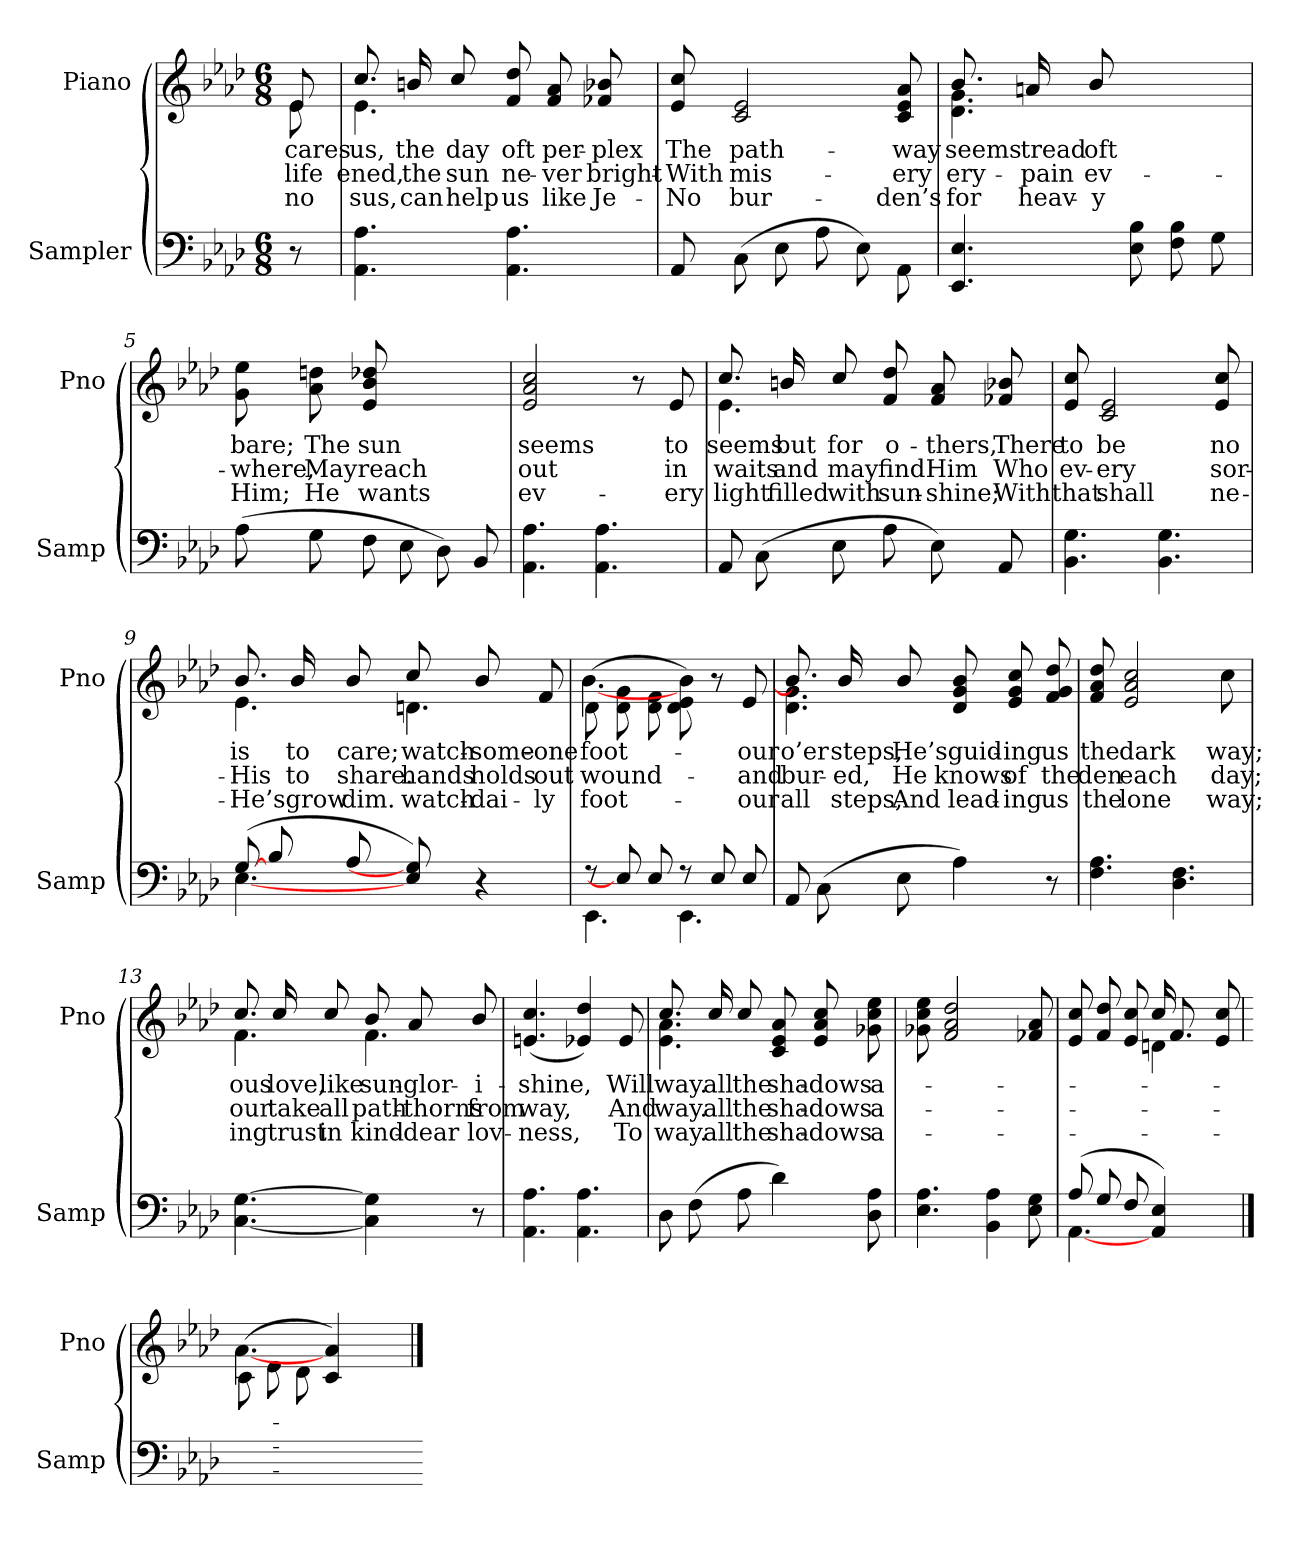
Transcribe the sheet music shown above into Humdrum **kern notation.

**kern	**kern	**text	**text	**text
*part2	*part1	*part1	*part1	*part1
*staff2	*staff1	*staff1	*staff1	*staff1
*I"Sampler	*I"Piano	*	*	*
*I'Samp	*I'Pno	*	*	*
*clefF4	*clefG2	*	*	*
*k[b-e-a-d-]	*k[b-e-a-d-]	*	*	*
*A-:	*A-:	*	*	*
*M6/8	*M6/8	*	*	*
=1	=1	=1	=1	=1
*	*^	*	*	*
8r	8e-/	8e-	cares	life	no
=2	=2	=2	=2	=2	=2
4.AA- 4.A-	8.cc/	4.e-	us,	-ened,	-sus,
.	16bn/	.	the	the	can
.	8cc/	.	day	sun	help
4.AA- 4.A-	8f 8dd-	4.ryy	oft	ne-	us
.	8f 8a-	.	per-	-ver	like
.	8f-X 8b-X	.	-plex	bright-	Je-
*	*v	*v	*	*	*
=3	=3	=3	=3	=3
8AA-/	8e- 8cc	The	With	No
(8C\	2c 2e-	path-	mis-	bur-
8E-\	.	.	.	.
8A-\	.	.	.	.
8E-\)	.	.	.	.
8AA-\	8c 8e- 8a-	-way	-ery	-den’s
=4	=4	=4	=4	=4
*	*^	*	*	*
4.EE- 4.E-	8.b-/	4.d- 4.g	seems	-ery-	for
.	16an/	.	tread	pain	heav-
.	8b-/	.	oft	ev-	-y
8E- 8B-	4.ryy	4.ryy	.	.	.
8F 8B-	.	.	.	.	.
8G	.	.	.	.	.
*	*v	*v	*	*	*
=5	=5	=5	=5	=5
(8A-\	8g 8ee-	bare;	-where,	Him;
8G\	8a- 8ddn	The	May	He
8F\	8e- 8b- 8dd-X	sun	reach	wants
8E-\	4.ryy	.	.	.
8D-\)	.	.	.	.
8BB-	.	.	.	.
=6	=6	=6	=6	=6
4.AA- 4.A-	2e- 2a- 2cc	seems	out	ev-
4.AA- 4.A-	.	.	.	.
.	8r	.	.	.
.	8e-	to	in	-ery
=7	=7	=7	=7	=7
*	*^	*	*	*
8AA-/	8.cc/	4.e-	seems	waits	light
(8C\	.	.	.	.	.
.	16bn/	.	but	and	filled
8E-\	8cc/	.	for	may	with
8A-\	8f 8dd-	4.ryy	o-	find	sun-
8E-\)	8f 8a-	.	-thers,	Him	-shine;
8AA-	8f-X 8b-X	.	There	Who	With
*	*v	*v	*	*	*
=8	=8	=8	=8	=8
4.BB- 4.G	8e- 8cc	to	ev-	that
.	2c 2e-	be	-ery	shall
4.BB- 4.G	.	.	.	.
.	8e- 8cc	no	sor-	ne-
=9	=9	=9	=9	=9
*^	*^	*	*	*
([8G/	[4.E-	8.b-/	4.e-	is	His	He’s
8B-/	.	.	.	.	.	.
.	.	16b-/	.	to	to	grow
8A-/	.	8b-/	.	care;	share.	dim.
8E-/ 8G/])	4.ryy	8cc/	4.dn	watch-	hands	watch-
4r	.	8b-/	.	some-	holds	dai-
.	.	8f/	.	-one	out	-ly
=10	=10	=10	=10	=10	=10	=10
8r	4.EE-	(8d-\	[4.b-	foot-	wound-	foot-
8E-/]	.	8d-\ 8g\	.	.	.	.
8E-/	.	8d-\ 8f\	.	.	.	.
8r	4.EE-	8d-\ 8e-\ 8b-\)	4.ryy	.	.	.
8E-/	.	8r	.	.	.	.
8E-/	.	8e-	.	our	and	our
*v	*v	*	*	*	*	*
=11	=11	=11	=11	=11	=11
8AA-/	8.b-/]	4.d- 4.g	o’er	bur-	all
(8C\	.	.	.	.	.
.	16b-/	.	-steps,	-ed,	-steps,
8E-\	8b-/	.	He’s	He	And
4A-)	8d- 8g 8b-	4.ryy	guid-	knows	lead-
.	8e- 8g 8cc	.	-ing	of	-ing
8r	8f 8g 8dd-	.	us	the	us
*	*v	*v	*	*	*
=12	=12	=12	=12	=12
4.F 4.A-	8f 8a- 8dd-	the	-den	the
.	2e- 2a- 2cc	dark	each	lone
4.D- 4.F	.	.	.	.
.	8cc	way;	day;	way;
=13	=13	=13	=13	=13
*	*^	*	*	*
[4.C [4.G	8.cc/	4.f	-ous	our	-ing
.	16cc/	.	love,	take	trust
.	8cc/	.	like	all	in
4C] 4G]	8b-/	4.f	sun-	path-	kind-
.	8a-/	.	glor-	thorns	dear
8r	8b-/	.	-i-	from	lov-
*	*v	*v	*	*	*
=14	=14	=14	=14	=14
4.AA- 4.A-	(4.en 4.cc	-shine,	-way,	-ness,
4.AA- 4.A-	4e-X 4dd-)	.	.	.
.	8e-	Will	And	To
=15	=15	=15	=15	=15
*	*^	*	*	*
8D-\	8.cc/	4.e- 4.a-	-way.	-way.	-way.
(8F\	.	.	.	.	.
.	16cc/	.	all	all	all
8A-\	8cc/	.	the	the	the
4d-)	8c 8e- 8a-	4.ryy	sha-	sha-	sha-
.	8e- 8a- 8cc	.	-dows	-dows	-dows
8D- 8A-	8g-X 8cc 8ee-	.	a-	a-	a-
*	*v	*v	*	*	*
=16	=16	=16	=16	=16
4.E- 4.A-	8g-X 8cc 8ee-	.	.	.
.	2f 2a- 2dd-	.	.	.
4BB- 4A-	.	.	.	.
8E- 8G	8f-X 8a-	.	.	.
=17	=17	=17	=17	=17
*^	*^	*	*	*
(8A-/	[4.AA-	8e- 8cc	4.ryy	.	.	.
8G/	.	8f 8dd-	.	.	.	.
8F/	.	8e- 8cc	.	.	.	.
4AA- 4E-)	8ryy	16cc/	4dn	.	.	.
.	.	8.f/	.	.	.	.
.	4ryy	.	.	.	.	.
8ryy	.	8e- 8cc	8ryy	.	.	.
*v	*v	*	*	*	*	*
==18	=18	=18	=18	=18	=18
2.ryy	(8c\	[4.a-	.	.	.
.	8e-\	.	.	.	.
.	8d-\	.	.	.	.
.	4c 4a-)	8ryy	.	.	.
.	.	4ryy	.	.	.
.	8ryy	.	.	.	.
*	*v	*v	*	*	*
=	==	==	==	==
*-	*-	*-	*-	*-
